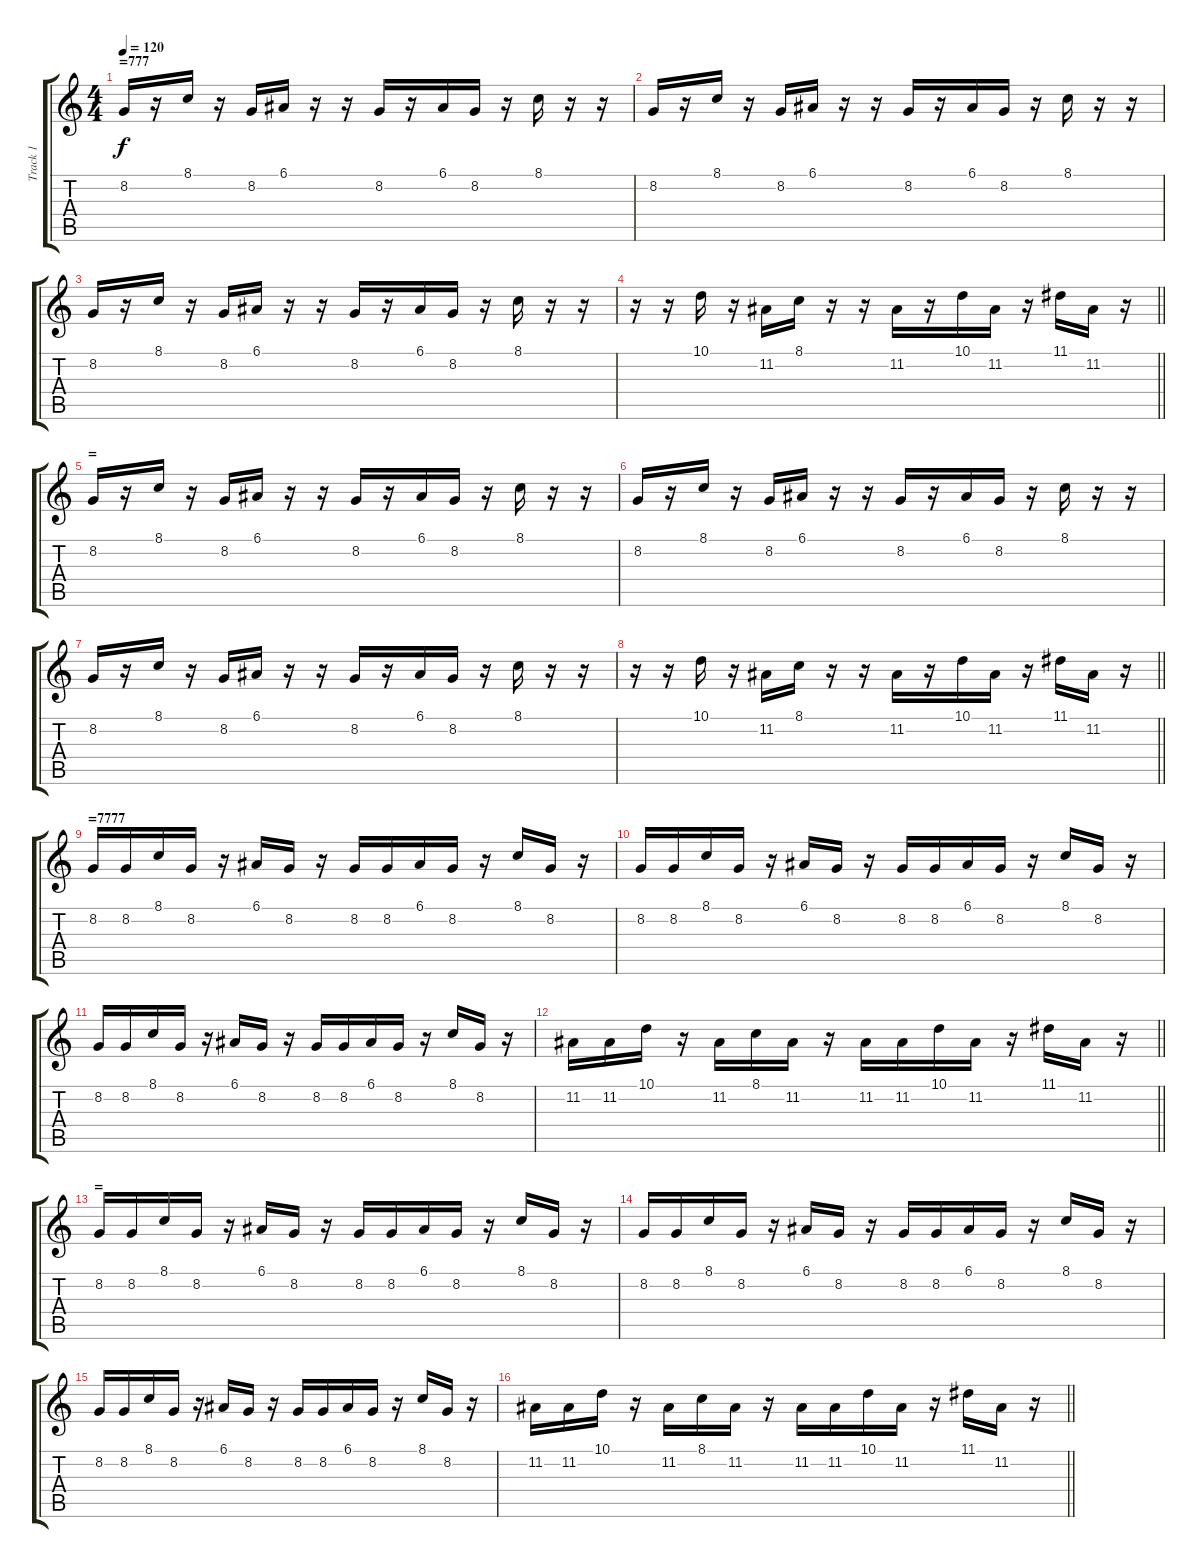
\track ("Track 1" "Track 1") {instrument fx1rain}
\staff {score tabs}
\tuning (E4 B3 G3 D3 A2 E2) {hide}
\ts (4 4)
\section ("" "=777")
\tempo 120
\clef g2
\ks c
8.2.16{dy f} r.16 8.1.16 r.16 8.2.16 6.1.16 r.16 r.16 8.2.16 r.16 6.1.16 8.2.16 r.16 8.1.16 r.16 r.16 |
8.2.16 r.16 8.1.16 r.16 8.2.16 6.1.16 r.16 r.16 8.2.16 r.16 6.1.16 8.2.16 r.16 8.1.16 r.16 r.16 |
8.2.16 r.16 8.1.16 r.16 8.2.16 6.1.16 r.16 r.16 8.2.16 r.16 6.1.16 8.2.16 r.16 8.1.16 r.16 r.16 |
\barLineRight lightlight
r.16 r.16 10.1.16 r.16 11.2.16 8.1.16 r.16 r.16 11.2.16 r.16 10.1.16 11.2.16 r.16 11.1.16 11.2.16 r.16 |
\section ("" "=")
8.2.16 r.16 8.1.16 r.16 8.2.16 6.1.16 r.16 r.16 8.2.16 r.16 6.1.16 8.2.16 r.16 8.1.16 r.16 r.16 |
8.2.16 r.16 8.1.16 r.16 8.2.16 6.1.16 r.16 r.16 8.2.16 r.16 6.1.16 8.2.16 r.16 8.1.16 r.16 r.16 |
8.2.16 r.16 8.1.16 r.16 8.2.16 6.1.16 r.16 r.16 8.2.16 r.16 6.1.16 8.2.16 r.16 8.1.16 r.16 r.16 |
\barLineRight lightlight
r.16 r.16 10.1.16 r.16 11.2.16 8.1.16 r.16 r.16 11.2.16 r.16 10.1.16 11.2.16 r.16 11.1.16 11.2.16 r.16 |
\section ("" "=7777")
8.2.16 8.2.16 8.1.16 8.2.16 r.16 6.1.16 8.2.16 r.16 8.2.16 8.2.16 6.1.16 8.2.16 r.16 8.1.16 8.2.16 r.16 |
8.2.16 8.2.16 8.1.16 8.2.16 r.16 6.1.16 8.2.16 r.16 8.2.16 8.2.16 6.1.16 8.2.16 r.16 8.1.16 8.2.16 r.16 |
8.2.16 8.2.16 8.1.16 8.2.16 r.16 6.1.16 8.2.16 r.16 8.2.16 8.2.16 6.1.16 8.2.16 r.16 8.1.16 8.2.16 r.16 |
\barLineRight lightlight
11.2.16 11.2.16 10.1.16 r.16 11.2.16 8.1.16 11.2.16 r.16 11.2.16 11.2.16 10.1.16 11.2.16 r.16 11.1.16 11.2.16 r.16 |
\section ("" "=")
8.2.16{volume 0} 8.2.16 8.1.16 8.2.16 r.16 6.1.16 8.2.16 r.16 8.2.16 8.2.16 6.1.16 8.2.16 r.16 8.1.16 8.2.16 r.16 |
8.2.16 8.2.16 8.1.16 8.2.16 r.16 6.1.16 8.2.16 r.16 8.2.16 8.2.16 6.1.16 8.2.16 r.16 8.1.16 8.2.16 r.16 |
8.2.16 8.2.16 8.1.16 8.2.16 r.16 6.1.16 8.2.16 r.16 8.2.16 8.2.16 6.1.16 8.2.16 r.16 8.1.16 8.2.16 r.16 |
\barLineRight lightlight
11.2.16 11.2.16 10.1.16 r.16 11.2.16 8.1.16 11.2.16 r.16 11.2.16 11.2.16 10.1.16 11.2.16 r.16 11.1.16 11.2.16 r.16
